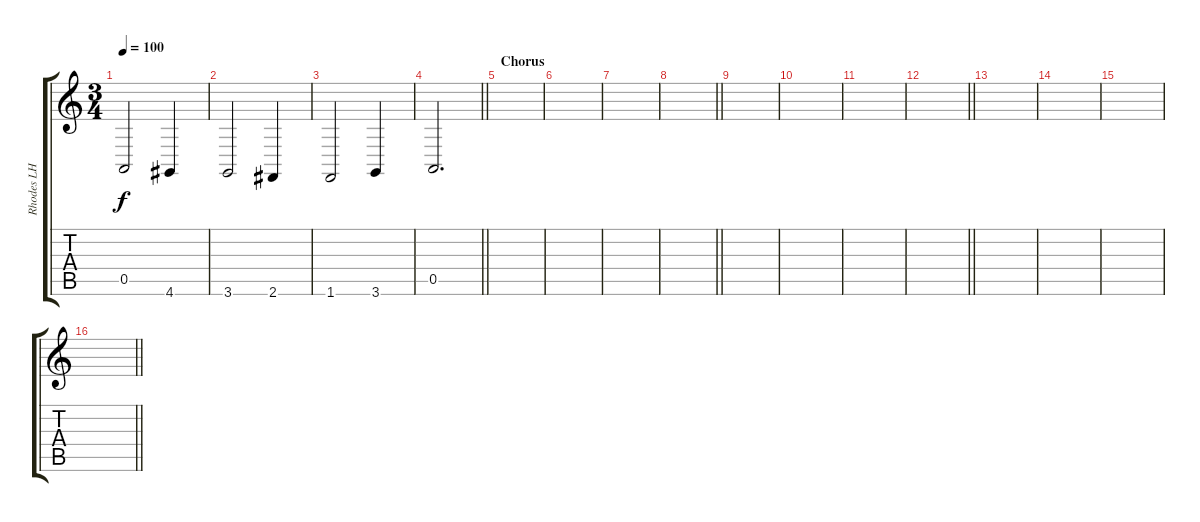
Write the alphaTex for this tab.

\track ("Rhodes LH" "Rhodes LH") {instrument electricpiano1}
\staff {score tabs}
\tuning (E4 B3 G3 D3 A2 E2) {hide}
\ts (3 4)
\tempo 100
\clef g2
\ks c
0.5.2{dy f} 4.6.4 |
3.6.2 2.6.4 |
1.6.2 3.6.4 |
\barLineRight lightlight
0.5.2{d} |
\section ("" "Chorus")
|
|
|
\barLineRight lightlight
|
|
|
|
\barLineRight lightlight
|
|
|
|
\barLineRight lightlight
